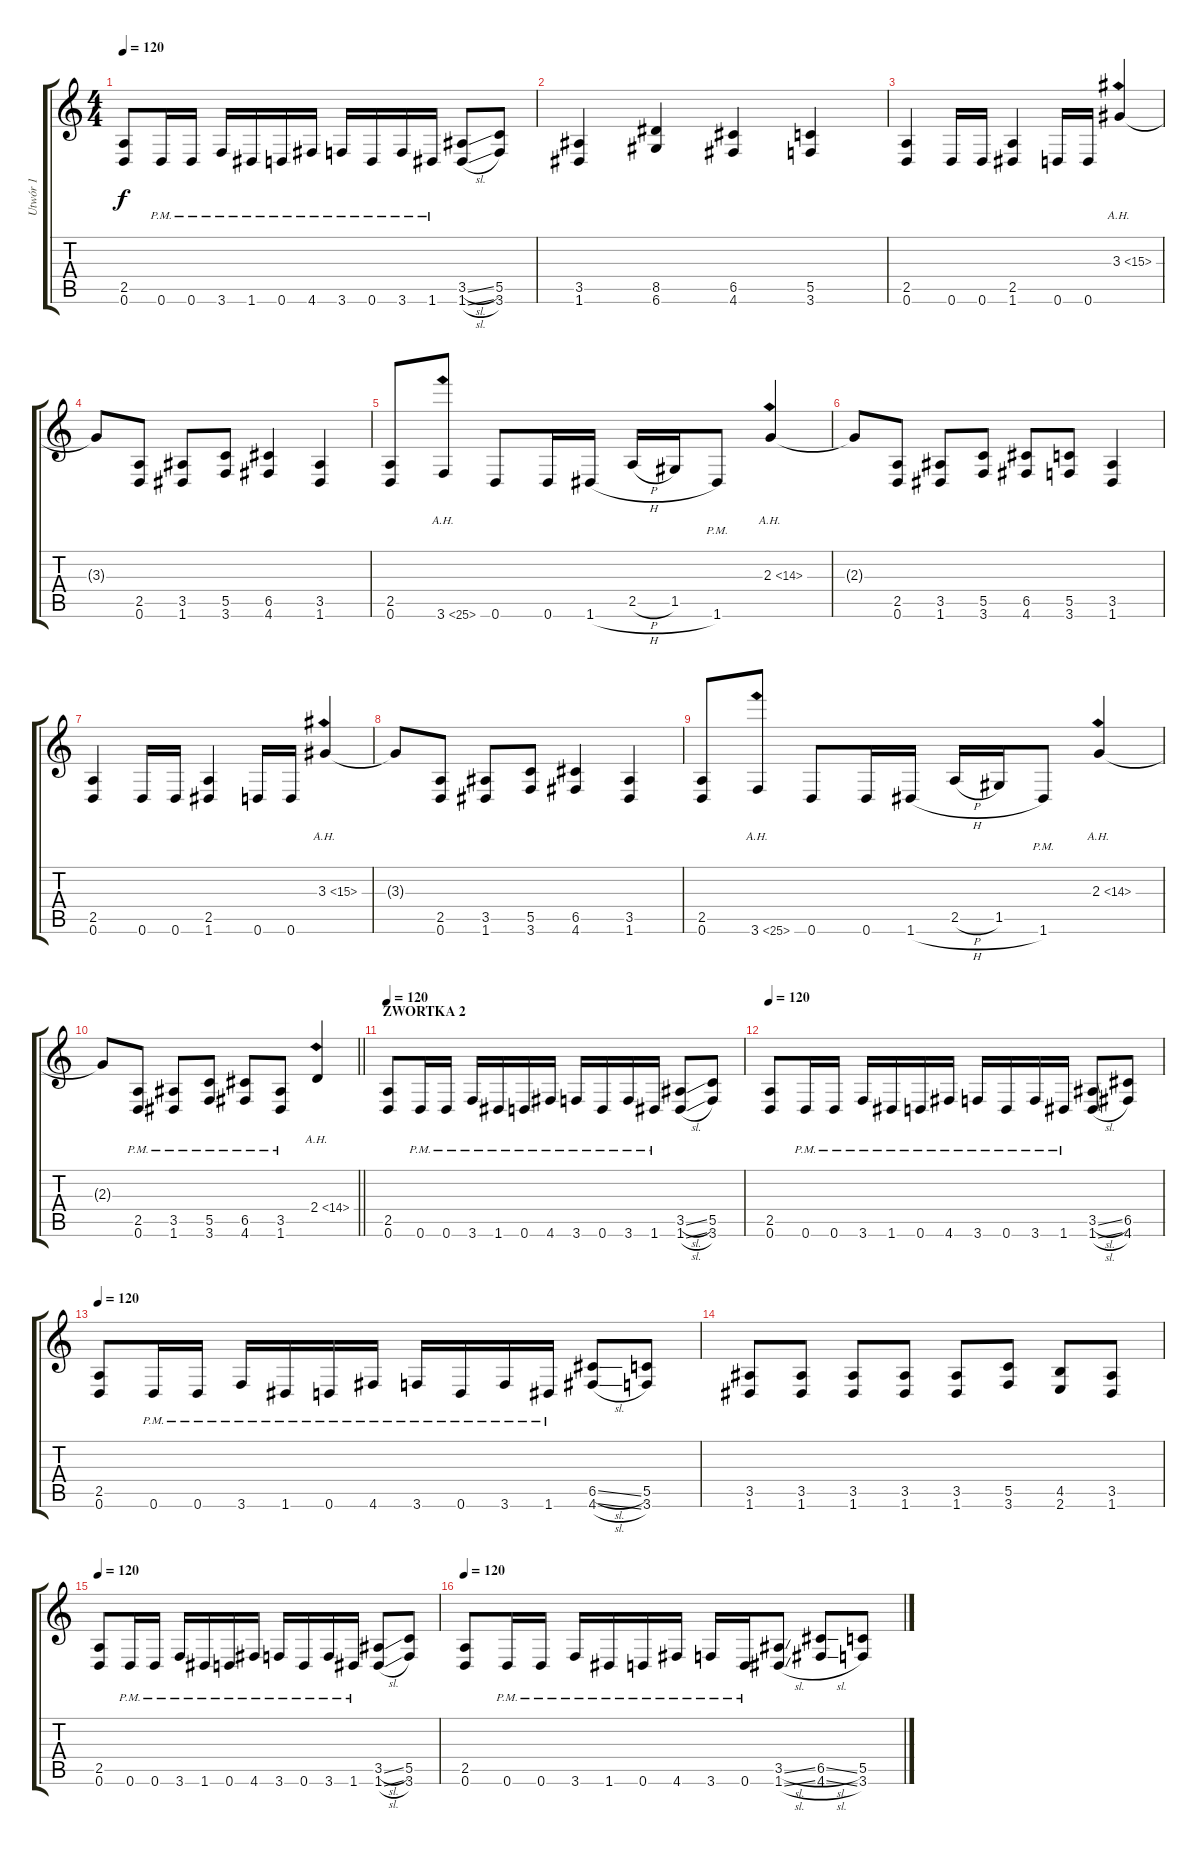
\track ("Utwór 1" "Utwór 1") {instrument distortionguitar}
\staff {score tabs}
\tuning (D4 A3 F3 C3 G2 D2) {hide}
\ts (4 4)
\tempo 120
\clef g2
\ks c
(2.5 0.6).8{dy f} 0.6{pm}.16 0.6{pm}.16 3.6{pm}.16 1.6{pm}.16 0.6{pm}.16 4.6{pm}.16 3.6{pm}.16 0.6{pm}.16 3.6{pm}.16 1.6{pm}.16 (3.5{sl} 1.6{sl}).8 (5.5 3.6).8 |
(3.5 1.6).4 (8.5 6.6).4 (6.5 4.6).4 (5.5 3.6).4 |
(2.5 0.6).4 0.6.16 0.6.16 (2.5 1.6).4 0.6.16 0.6.16 3.3{ah 12}.4 |
3.3{t}.8 (2.5 0.6).8 (3.5 1.6).8 (5.5 3.6).8 (6.5 4.6).4 (3.5 1.6).4 |
(2.5 0.6).8 3.6{ah 22}.8 0.6.8 0.6.16 1.6{h}.16 2.5{h}.16 1.5.16 1.6{pm}.8 2.3{ah 12}.4 |
2.3{t}.8 (2.5 0.6).8 (3.5 1.6).8 (5.5 3.6).8 (6.5 4.6).8 (5.5 3.6).8 (3.5 1.6).4 |
(2.5 0.6).4 0.6.16 0.6.16 (2.5 1.6).4 0.6.16 0.6.16 3.3{ah 12}.4 |
3.3{t}.8 (2.5 0.6).8 (3.5 1.6).8 (5.5 3.6).8 (6.5 4.6).4 (3.5 1.6).4 |
(2.5 0.6).8 3.6{ah 22}.8 0.6.8 0.6.16 1.6{h}.16 2.5{h}.16 1.5.16 1.6{pm}.8 2.3{ah 12}.4 |
\barLineRight lightlight
2.3{t}.8 (2.5{pm} 0.6{pm}).8 (3.5{pm} 1.6{pm}).8 (5.5{pm} 3.6{pm}).8 (6.5{pm} 4.6{pm}).8 (3.5{pm} 1.6{pm}).8 2.4{ah 12}.4 |
\section ("" "ZWORTKA 2")
\tempo 120
(2.5 0.6).8 0.6{pm}.16 0.6{pm}.16 3.6{pm}.16 1.6{pm}.16 0.6{pm}.16 4.6{pm}.16 3.6{pm}.16 0.6{pm}.16 3.6{pm}.16 1.6{pm}.16 (3.5{sl} 1.6{sl}).8 (5.5 3.6).8 |
\tempo 120
(2.5 0.6).8 0.6{pm}.16 0.6{pm}.16 3.6{pm}.16 1.6{pm}.16 0.6{pm}.16 4.6{pm}.16 3.6{pm}.16 0.6{pm}.16 3.6{pm}.16 1.6{pm}.16 (3.5{sl} 1.6{sl}).8 (6.5 4.6).8 |
\tempo 120
(2.5 0.6).8 0.6{pm}.16 0.6{pm}.16 3.6{pm}.16 1.6{pm}.16 0.6{pm}.16 4.6{pm}.16 3.6{pm}.16 0.6{pm}.16 3.6{pm}.16 1.6{pm}.16 (6.5{sl} 4.6{sl}).8 (5.5 3.6).8 |
(3.5 1.6).8 (3.5 1.6).8 (3.5 1.6).8 (3.5 1.6).8 (3.5 1.6).8 (5.5 3.6).8 (4.5 2.6).8 (3.5 1.6).8 |
\tempo 120
(2.5 0.6).8 0.6{pm}.16 0.6{pm}.16 3.6{pm}.16 1.6{pm}.16 0.6{pm}.16 4.6{pm}.16 3.6{pm}.16 0.6{pm}.16 3.6{pm}.16 1.6{pm}.16 (3.5{sl} 1.6{sl}).8 (5.5 3.6).8 |
\tempo 120
(2.5 0.6).8 0.6{pm}.16 0.6{pm}.16 3.6{pm}.16 1.6{pm}.16 0.6{pm}.16 4.6{pm}.16 3.6{pm}.16 0.6{pm}.16 (3.5{sl} 1.6{sl}).8 (6.5{sl} 4.6{sl}).8 (5.5 3.6).8
